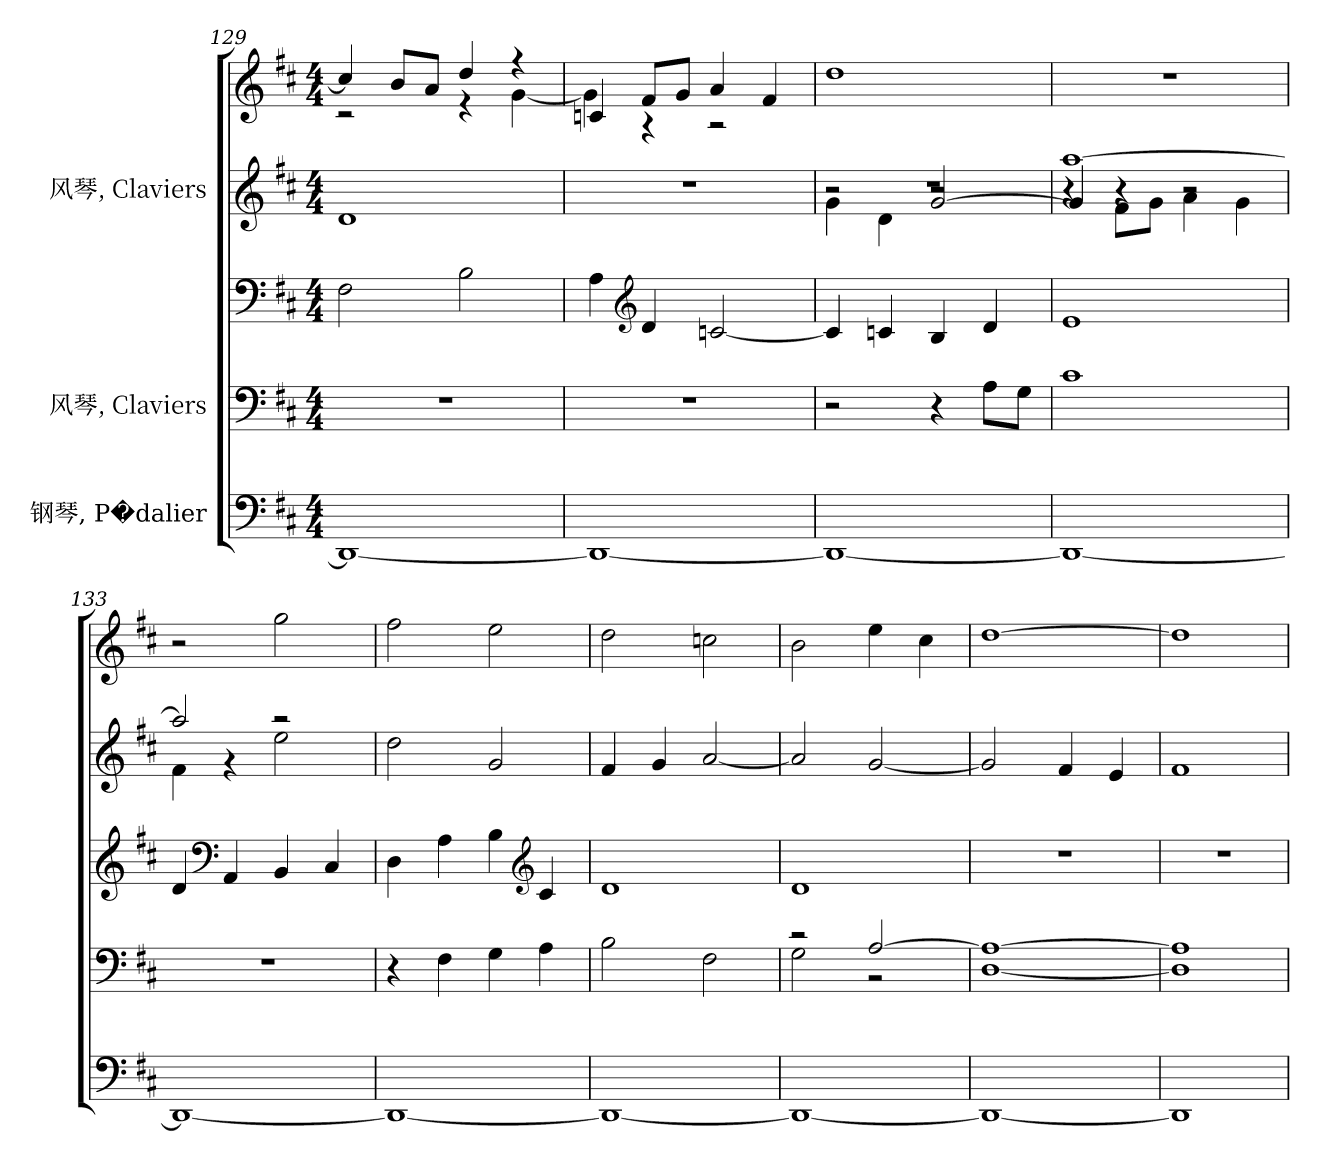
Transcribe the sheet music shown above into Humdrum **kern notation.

**kern	**kern	**kern	**kern	**kern
*part3	*part2	*part2	*part1	*part1
*staff5	*staff4	*staff3	*staff2	*staff1
*I"钢琴, P�dalier	*I"风琴, Claviers	*	*I"风琴, Claviers	*
*clefF4	*clefF4	*clefF4	*clefG2	*clefG2
*k[f#c#]	*k[f#c#]	*k[f#c#]	*k[f#c#]	*k[f#c#]
*M4/4	*M4/4	*M4/4	*M4/4	*M4/4
=129	=129	=129	=129	=129
*	*	*	*	*^
1DD_	1r	2F#\	1d	4cc/]	2r
.	.	.	.	8b/L	.
.	.	.	.	8a/J	.
.	.	2B\	.	4dd/	4r
.	.	.	.	4r	[4g\
=130	=130	=130	=130	=130	=130
1DD_	1r	4A\	1r	4cn/	4g\]
*	*	*clefG2	*	*	*
.	.	4d/	.	8f#/L	4r
.	.	.	.	8g/J	.
.	.	[2cn/	.	4a/	2r
.	.	.	.	4f#/	.
*	*	*	*	*v	*v
=131	=131	=131	=131	=131
*	*	*	*^	*
*	*	*	*	*^	*
1DD_	2r	4c/]	1r	4g\	2r	1dd
.	.	4cn/	.	4d\	.	.
.	4r	4B/	.	2r	[2g/	.
.	8A\L	4d/	.	.	.	.
.	8G\J	.	.	.	.	.
!!LO:LB:g=z
=132	=132	=132	=132	=132	=132	=132
1DD_	1c#	1e	[1aa	4r	4g/]	1r
.	.	.	.	8f#\L	4r	.
.	.	.	.	8g\J	.	.
.	.	.	.	4a\	2r	.
.	.	.	.	4g\	.	.
*	*	*	*	*v	*v	*
=133	=133	=133	=133	=133	=133
1DD_	1r	4d/	2aa/]	4f#\	2r
*	*	*clefF4	*	*	*
.	.	4AA/	.	4r	.
.	.	4BB/	2r	2ee\	2gg\
.	.	4C#/	.	.	.
*	*	*	*v	*v	*
=134	=134	=134	=134	=134
1DD_	4r	4D\	2dd\	2ff#\
.	4F#\	4A\	.	.
.	4G\	4B\	2g/	2ee\
*	*	*clefG2	*	*
.	4A\	4c#/	.	.
=135	=135	=135	=135	=135
1DD_	2B\	1d	4f#/	2dd\
.	.	.	4g/	.
.	2F#\	.	[2a/	2ccn\
=136	=136	=136	=136	=136
*	*^	*	*	*
1DD_	2r	2G\	1d	2a/]	2b\
.	[2A/	2r	.	[2g/	4ee\
.	.	.	.	.	4cc#\
=137	=137	=137	=137	=137	=137
1DD_	1A_	[1D	1r	2g/]	[1dd
.	.	.	.	4f#/	.
.	.	.	.	4e/	.
=138	=138	=138	=138	=138	=138
*	*	*	*	*	*MM50
1DD]	1A]	1D]	1r	1f#	1dd]
*	*v	*v	*	*	*
=	=	=	=	=
*-	*-	*-	*-	*-
